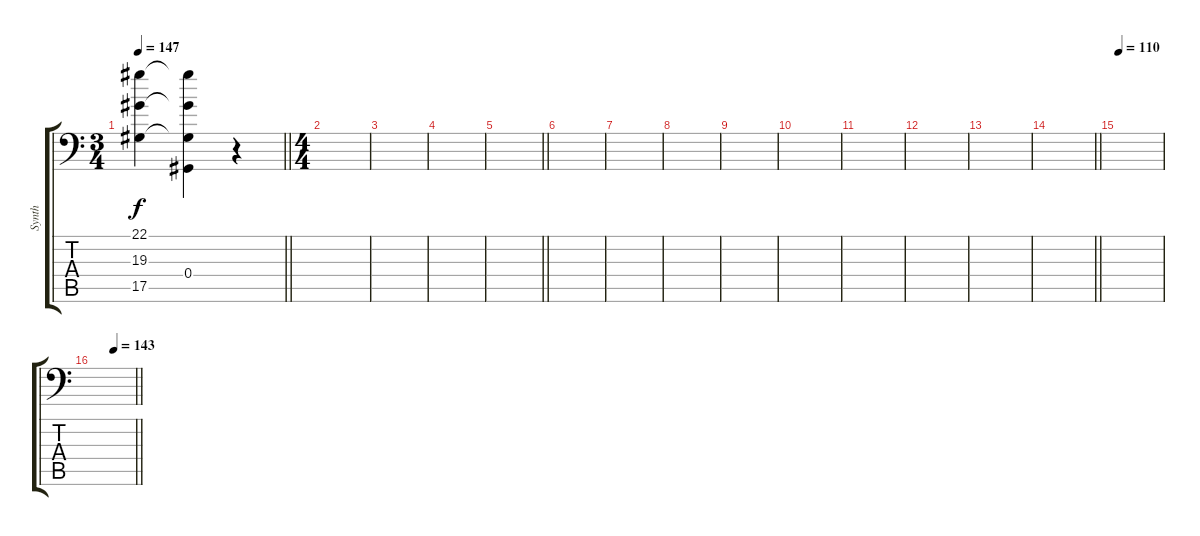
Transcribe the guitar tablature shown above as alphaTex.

\track ("Synth" "Synth") {instrument tremolostrings}
\staff {score tabs}
\tuning (Bb3 F3 Db3 Ab2 Eb2 Ab1) {hide}
\ts (3 4)
\tempo 147
\clef f4
\barLineRight lightlight
\ks c
(22.1{t} 19.3{t} 17.5{t}).4{dy f} (22.1{t} 19.3{t} 0.4{t} 17.5{t}).4 r.4 |
\ts (4 4)
\section ("" "")
|
|
|
\barLineRight lightlight
|
\section ("" "")
|
|
|
|
|
|
|
|
\barLineRight lightlight
|
\section ("" "")
\tempo 110
|
\tempo (143 0.5)
\barLineRight lightlight
